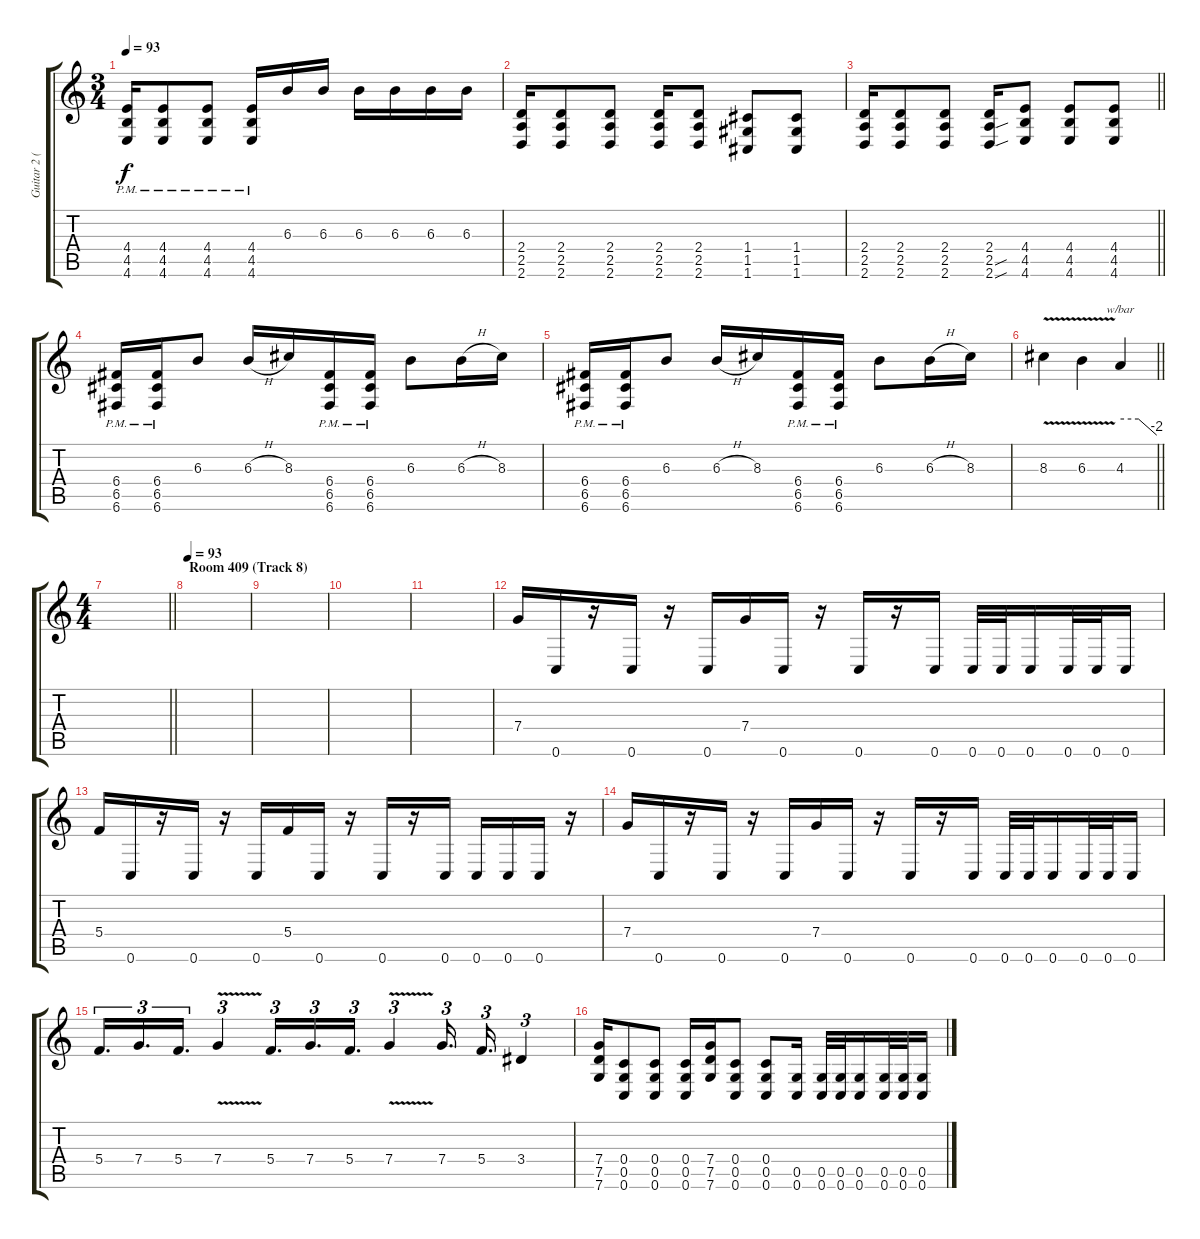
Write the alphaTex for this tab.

\track ("Guitar 2 (Distorted- Padget)" "Guitar 2 (") {instrument distortionguitar}
\staff {score tabs}
\tuning (D4 A3 F3 C3 G2 C2) {hide}
\ts (3 4)
\tempo 93
\clef g2
\ks c
(4.4 4.5{pm} 4.6{pm}).16{dy f} (4.4 4.5{pm} 4.6{pm}).8 (4.4 4.5{pm} 4.6{pm}).8 (4.4 4.5{pm} 4.6{pm}).16 6.3.16 6.3.16 6.3.16 6.3.16 6.3.16 6.3.16 |
(2.4 2.5 2.6).16 (2.4 2.5 2.6).8 (2.4 2.5 2.6).8 (2.4 2.5 2.6).16 (2.4 2.5 2.6).8 (1.4 1.5 1.6).8 (1.4 1.5 1.6).8 |
\barLineRight lightlight
(2.4 2.5 2.6).16 (2.4 2.5 2.6).8 (2.4 2.5 2.6).8 (2.4 2.5{sou} 2.6{sou}).16 (4.4 4.5 4.6).8 (4.4 4.5 4.6).8 (4.4 4.5 4.6).8 |
(6.4{pm} 6.5{pm} 6.6{pm}).16 (6.4{pm} 6.5{pm} 6.6{pm}).16 6.3.8 6.3{h}.16 8.3.16 (6.4{pm} 6.5{pm} 6.6{pm}).16 (6.4{pm} 6.5{pm} 6.6{pm}).16 6.3.8 6.3{h}.16 8.3.16 |
(6.4{pm} 6.5{pm} 6.6{pm}).16 (6.4{pm} 6.5{pm} 6.6{pm}).16 6.3.8 6.3{h}.16 8.3.16 (6.4{pm} 6.5{pm} 6.6{pm}).16 (6.4{pm} 6.5{pm} 6.6{pm}).16 6.3.8 6.3{h}.16 8.3.16 |
\barLineRight lightlight
8.3{v}.4 6.3{v}.4 4.3.4{tbe (custom default 0 0 30 0 60 -8)} |
\ts (4 4)
\barLineRight lightlight
|
\section ("" "Room 409 (Track 8)")
\tempo 93
|
|
|
|
7.4.16 0.6.16 r.16 0.6.16 r.16 0.6.16 7.4.16 0.6.16 r.16 0.6.16 r.16 0.6.16 0.6.32 0.6.32 0.6.16 0.6.32 0.6.32 0.6.16 |
5.4.16 0.6.16 r.16 0.6.16 r.16 0.6.16 5.4.16 0.6.16 r.16 0.6.16 r.16 0.6.16 0.6.16 0.6.16 0.6.16 r.16 |
7.4.16 0.6.16 r.16 0.6.16 r.16 0.6.16 7.4.16 0.6.16 r.16 0.6.16 r.16 0.6.16 0.6.32 0.6.32 0.6.16 0.6.32 0.6.32 0.6.16 |
5.4.16{d tu (3 2)} 7.4.16{d tu (3 2)} 5.4.16{d tu (3 2)} 7.4{v}.4{tu (3 2)} 5.4.16{d tu (3 2)} 7.4.16{d tu (3 2)} 5.4.16{d tu (3 2)} 7.4{v}.4{tu (3 2)} 7.4.16{d tu (3 2)} 5.4.16{d tu (3 2)} 3.4.4{tu (3 2)} |
(7.4 7.5 7.6).16 (0.4 0.5 0.6).8 (0.4 0.5 0.6).8 (0.4 0.5 0.6).16 (7.4 7.5 7.6).16 (0.4 0.5 0.6).8 (0.4 0.5 0.6).8 (0.5 0.6).16 (0.5 0.6).32 (0.5 0.6).32 (0.5 0.6).16 (0.5 0.6).32 (0.5 0.6).32 (0.5 0.6).16
